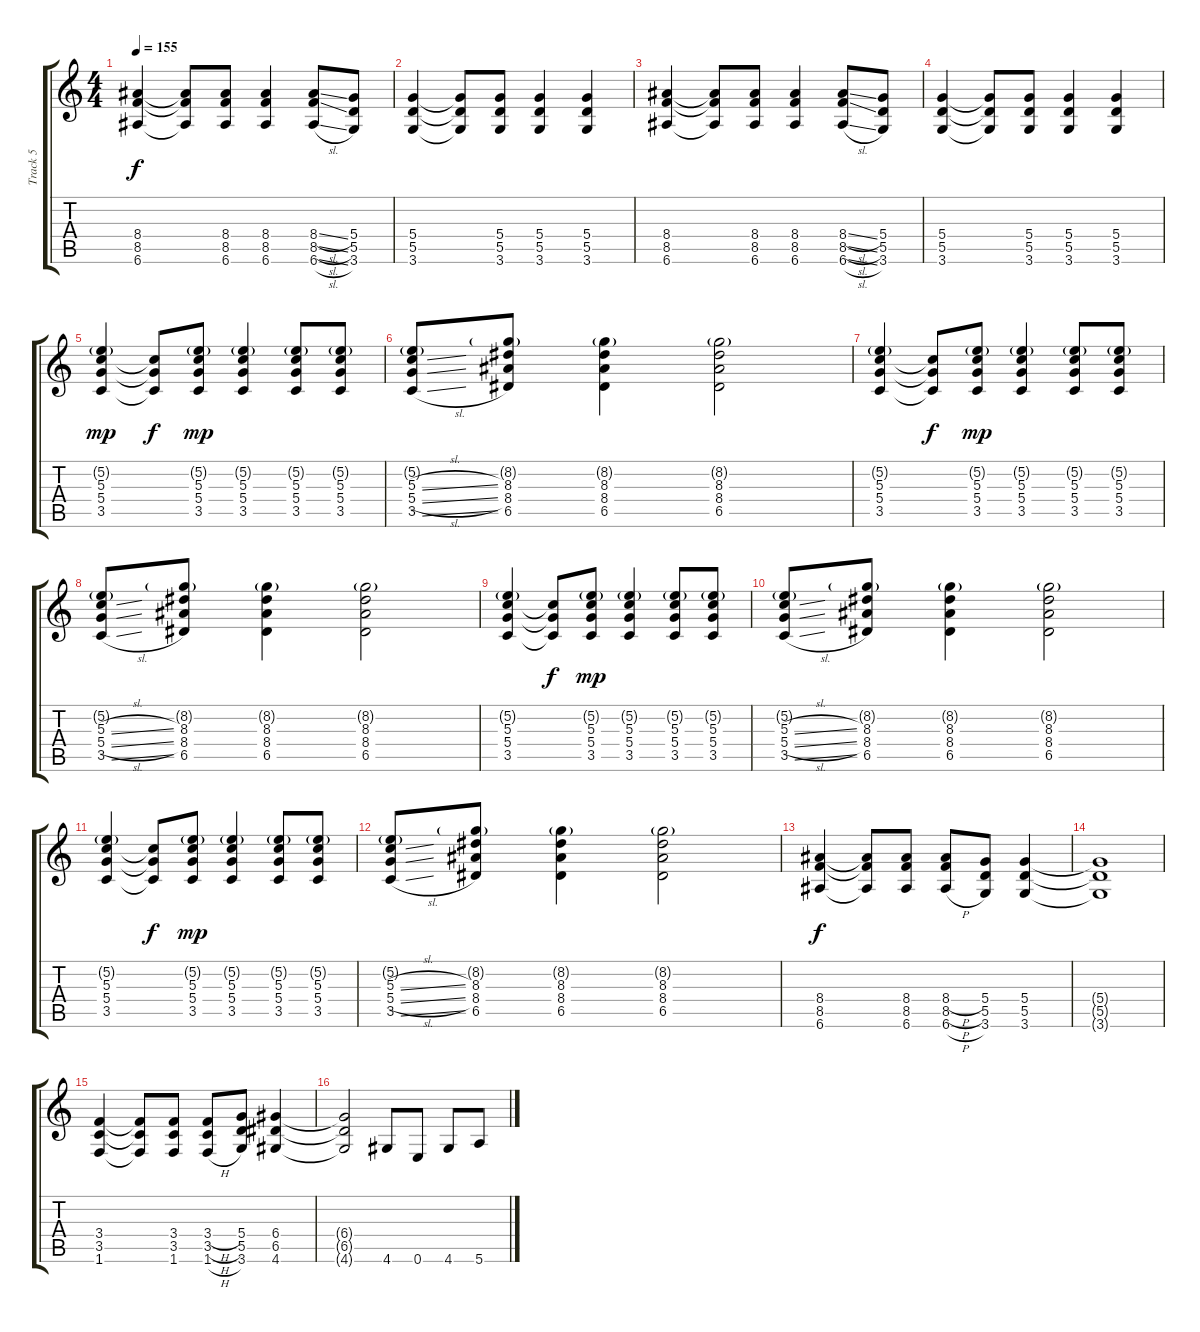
\track ("Track 5" "Track 5") {instrument distortionguitar}
\staff {score tabs}
\tuning (E4 B3 G3 D3 A2 E2) {hide}
\ts (4 4)
\tempo 155
\clef g2
\ks c
(8.4 8.5 6.6).4{dy f} (8.4{t} 8.5{t} 6.6{t}).8 (8.4 8.5 6.6).8 (8.4 8.5 6.6).4 (8.4{sl} 8.5{sl} 6.6{sl}).8 (5.4 5.5 3.6).8 |
(5.4 5.5 3.6).4 (5.4{t} 5.5{t} 3.6{t}).8 (5.4 5.5 3.6).8 (5.4 5.5 3.6).4 (5.4 5.5 3.6).4 |
(8.4 8.5 6.6).4 (8.4{t} 8.5{t} 6.6{t}).8 (8.4 8.5 6.6).8 (8.4 8.5 6.6).4 (8.4{sl} 8.5{sl} 6.6{sl}).8 (5.4 5.5 3.6).8 |
(5.4 5.5 3.6).4 (5.4{t} 5.5{t} 3.6{t}).8 (5.4 5.5 3.6).8 (5.4 5.5 3.6).4 (5.4 5.5 3.6).4 |
(5.2{g} 5.3 5.4 3.5).4{dy mp} (5.3{t} 5.4{t} 3.5{t}).8{dy f} (5.2{g} 5.3 5.4 3.5).8{dy mp} (5.2{g} 5.3 5.4 3.5).4 (5.2{g} 5.3 5.4 3.5).8 (5.2{g} 5.3 5.4 3.5).8 |
(5.2{g} 5.3{sl} 5.4{sl} 3.5{sl}).8 (8.2{g} 8.3 8.4 6.5).8 (8.2{g} 8.3 8.4 6.5).4 (8.2{g} 8.3 8.4 6.5).2 |
(5.2{g} 5.3 5.4 3.5).4 (5.3{t} 5.4{t} 3.5{t}).8{dy f} (5.2{g} 5.3 5.4 3.5).8{dy mp} (5.2{g} 5.3 5.4 3.5).4 (5.2{g} 5.3 5.4 3.5).8 (5.2{g} 5.3 5.4 3.5).8 |
(5.2{g} 5.3{sl} 5.4{sl} 3.5{sl}).8 (8.2{g} 8.3 8.4 6.5).8 (8.2{g} 8.3 8.4 6.5).4 (8.2{g} 8.3 8.4 6.5).2 |
(5.2{g} 5.3 5.4 3.5).4 (5.3{t} 5.4{t} 3.5{t}).8{dy f} (5.2{g} 5.3 5.4 3.5).8{dy mp} (5.2{g} 5.3 5.4 3.5).4 (5.2{g} 5.3 5.4 3.5).8 (5.2{g} 5.3 5.4 3.5).8 |
(5.2{g} 5.3{sl} 5.4{sl} 3.5{sl}).8 (8.2{g} 8.3 8.4 6.5).8 (8.2{g} 8.3 8.4 6.5).4 (8.2{g} 8.3 8.4 6.5).2 |
(5.2{g} 5.3 5.4 3.5).4 (5.3{t} 5.4{t} 3.5{t}).8{dy f} (5.2{g} 5.3 5.4 3.5).8{dy mp} (5.2{g} 5.3 5.4 3.5).4 (5.2{g} 5.3 5.4 3.5).8 (5.2{g} 5.3 5.4 3.5).8 |
(5.2{g} 5.3{sl} 5.4{sl} 3.5{sl}).8 (8.2{g} 8.3 8.4 6.5).8 (8.2{g} 8.3 8.4 6.5).4 (8.2{g} 8.3 8.4 6.5).2 |
(8.4 8.5 6.6).4{dy f} (8.4{t} 8.5{t} 6.6{t}).8 (8.4 8.5 6.6).8 (8.4{h} 8.5{h} 6.6{h}).8 (5.4 5.5 3.6).8 (5.4 5.5 3.6).4 |
(5.4{t} 5.5{t} 3.6{t}).1 |
(3.4 3.5 1.6).4 (3.4{t} 3.5{t} 1.6{t}).8 (3.4 3.5 1.6).8 (3.4{h} 3.5{h} 1.6{h}).8 (5.4 5.5 3.6).8 (6.4 6.5 4.6).4 |
(6.4{t} 6.5{t} 4.6{t}).2 4.6.8 0.6.8 4.6.8 5.6.8
